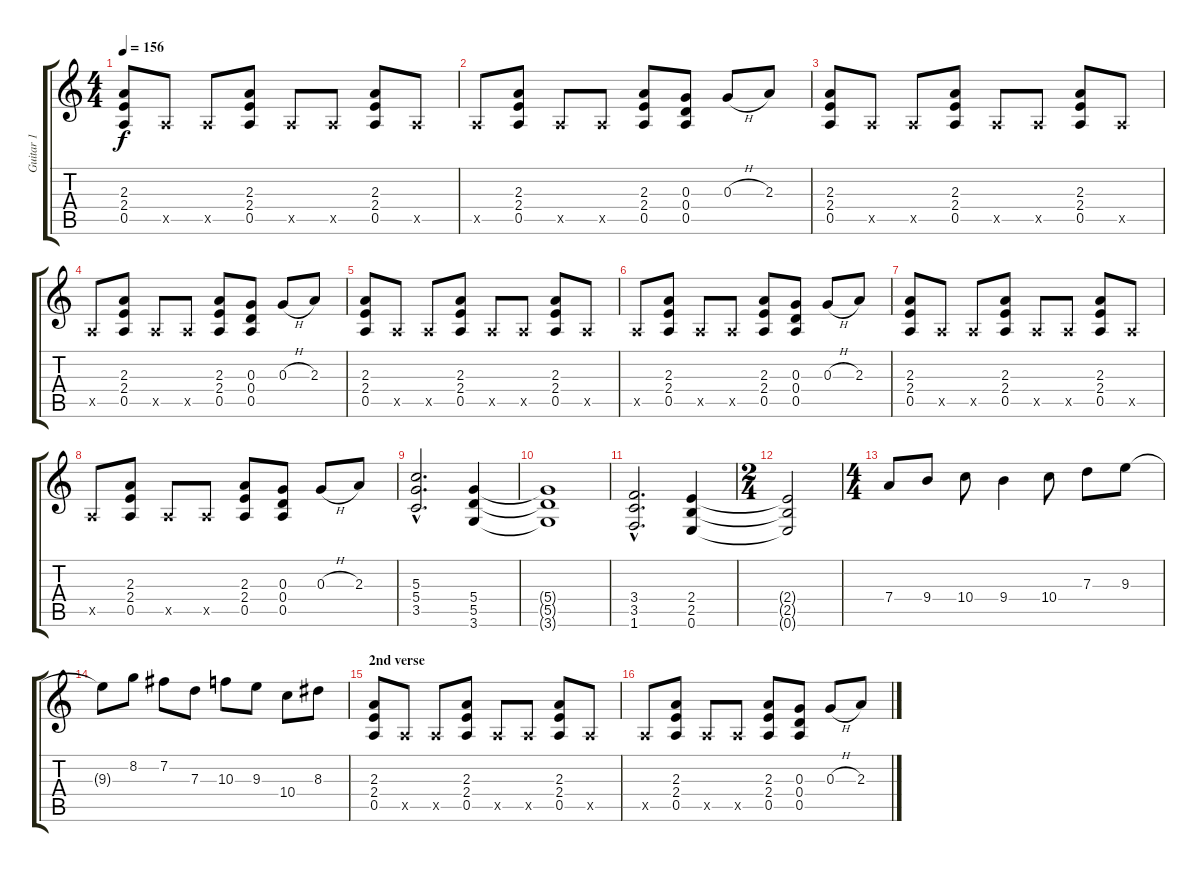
\track ("Guitar 1" "Guitar 1") {instrument distortionguitar}
\staff {score tabs}
\tuning (E4 B3 G3 D3 A2 E2) {hide}
\ts (4 4)
\tempo 156
\clef g2
\ks c
(2.3 2.4 0.5).8{dy f} 0.5{x}.8 0.5{x}.8 (2.3 2.4 0.5).8 0.5{x}.8 0.5{x}.8 (2.3 2.4 0.5).8 0.5{x}.8 |
0.5{x}.8 (2.3 2.4 0.5).8 0.5{x}.8 0.5{x}.8 (2.3 2.4 0.5).8 (0.3 0.4 0.5).8 0.3{h}.8 2.3.8 |
(2.3 2.4 0.5).8 0.5{x}.8 0.5{x}.8 (2.3 2.4 0.5).8 0.5{x}.8 0.5{x}.8 (2.3 2.4 0.5).8 0.5{x}.8 |
0.5{x}.8 (2.3 2.4 0.5).8 0.5{x}.8 0.5{x}.8 (2.3 2.4 0.5).8 (0.3 0.4 0.5).8 0.3{h}.8 2.3.8 |
(2.3 2.4 0.5).8 0.5{x}.8 0.5{x}.8 (2.3 2.4 0.5).8 0.5{x}.8 0.5{x}.8 (2.3 2.4 0.5).8 0.5{x}.8 |
0.5{x}.8 (2.3 2.4 0.5).8 0.5{x}.8 0.5{x}.8 (2.3 2.4 0.5).8 (0.3 0.4 0.5).8 0.3{h}.8 2.3.8 |
(2.3 2.4 0.5).8 0.5{x}.8 0.5{x}.8 (2.3 2.4 0.5).8 0.5{x}.8 0.5{x}.8 (2.3 2.4 0.5).8 0.5{x}.8 |
0.5{x}.8 (2.3 2.4 0.5).8 0.5{x}.8 0.5{x}.8 (2.3 2.4 0.5).8 (0.3 0.4 0.5).8 0.3{h}.8 2.3.8 |
(5.3{hac} 5.4{hac} 3.5{hac}).2{d} (5.4 5.5 3.6).4 |
(5.4{t} 5.5{t} 3.6{t}).1 |
(3.4{hac} 3.5{hac} 1.6{hac}).2{d} (2.4 2.5 0.6).4 |
\ts (2 4)
(2.4{t} 2.5{t} 0.6{t}).2 |
\ts (4 4)
7.4.8 9.4.8 10.4.8 9.4.4 10.4.8 7.3.8 9.3.8 |
9.3{t}.8 8.2.8 7.2.8 7.3.8 10.3.8 9.3.8 10.4.8 8.3.8 |
\section ("" "2nd verse")
(2.3 2.4 0.5).8 0.5{x}.8 0.5{x}.8 (2.3 2.4 0.5).8 0.5{x}.8 0.5{x}.8 (2.3 2.4 0.5).8 0.5{x}.8 |
0.5{x}.8 (2.3 2.4 0.5).8 0.5{x}.8 0.5{x}.8 (2.3 2.4 0.5).8 (0.3 0.4 0.5).8 0.3{h}.8 2.3.8
